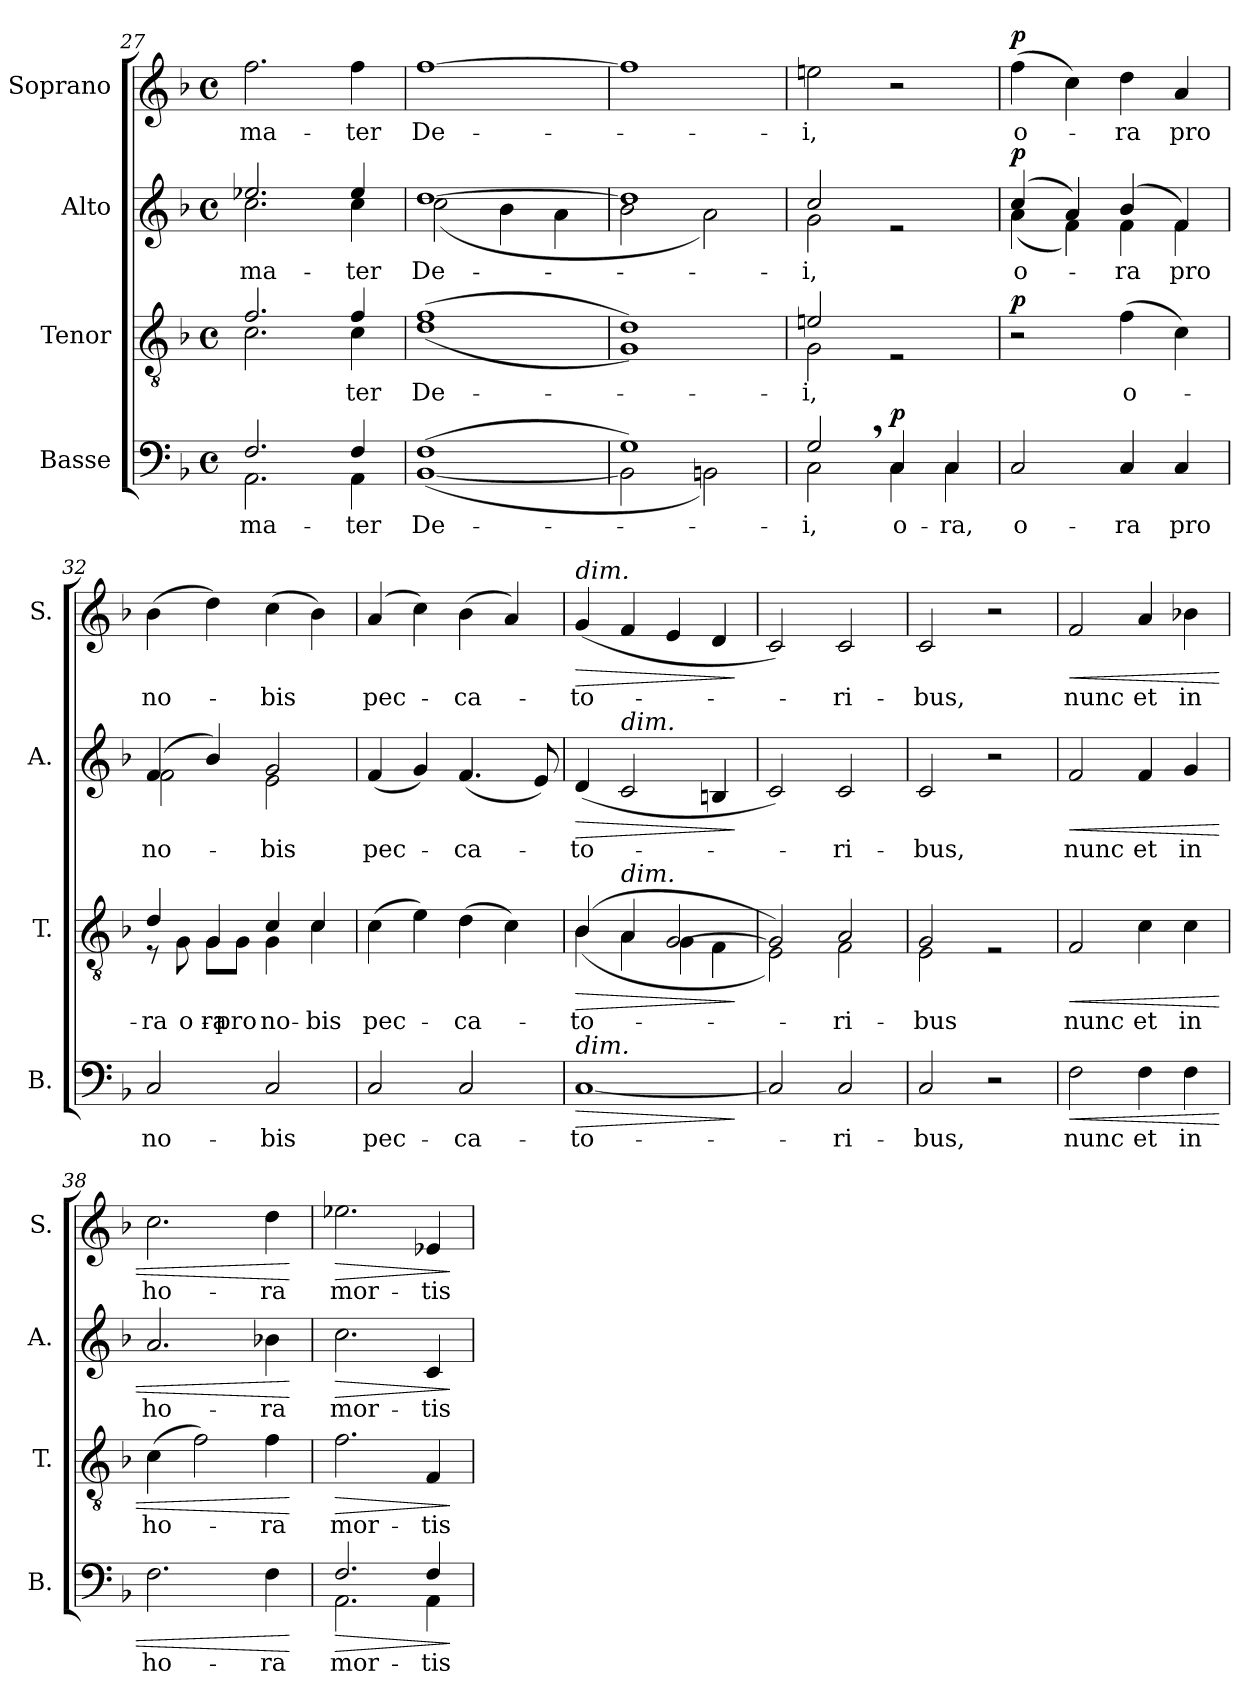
**kern	**text	**dynam	**kern	**text	**dynam	**kern	**text	**dynam	**kern	**text	**dynam
*part4	*part4	*part4	*part3	*part3	*part3	*part2	*part2	*part2	*part1	*part1	*part1
*staff4	*staff4	*staff4	*staff3	*staff3	*staff3	*staff2	*staff2	*staff2	*staff1	*staff1	*staff1
*I"Basse	*	*	*I"Tenor	*	*	*I"Alto	*	*	*I"Soprano	*	*
*I'B.	*	*	*I'T.	*	*	*I'A.	*	*	*I'S.	*	*
!!LO:LB:g=z
*clefF4	*	*	*clefGv2	*	*	*clefG2	*	*	*clefG2	*	*
*k[b-]	*	*	*k[b-]	*	*	*k[b-]	*	*	*k[b-]	*	*
*M4/4	*	*	*M4/4	*	*	*M4/4	*	*	*M4/4	*	*
*met(c)	*	*	*met(c)	*	*	*met(c)	*	*	*met(c)	*	*
=27	=27	=27	=27	=27	=27	=27	=27	=27	=27	=27	=27
*^	*	*	*^	*	*	*^	*	*	*	*	*
2.F/	2.AA\	ma-	.	2.f/	2.c\	.	.	2.ee-X/	2.cc\	ma-	.	2.ff\	ma-	.
4F/	4AA\	-ter	.	4f/	4c\	-ter	.	4ee-/	4cc\	-ter	.	4ff\	-ter	.
=28	=28	=28	=28	=28	=28	=28	=28	=28	=28	=28	=28	=28	=28	=28
(1F	([1BB-	De-	.	(1f	(1d	De-	.	[1dd	(2cc\	De-	.	[1ff	De-	.
.	.	.	.	.	.	.	.	.	4b-\	.	.	.	.	.
.	.	.	.	.	.	.	.	.	4a\	.	.	.	.	.
=29	=29	=29	=29	=29	=29	=29	=29	=29	=29	=29	=29	=29	=29	=29
1G)	2BB-\]	.	.	1d)	1G)	.	.	1dd]	2b-\	.	.	1ff]	.	.
.	2BBn\)	.	.	.	.	.	.	.	2a\)	.	.	.	.	.
=30	=30	=30	=30	=30	=30	=30	=30	=30	=30	=30	=30	=30	=30	=30
2G,/	2C\	-i,	.	2en/	2G\	-i,	.	2cc/	2g\	-i,	.	2een\	-i,	.
!	!	!	!LO:DY:a	!	!	!	!	!	!	!	!	!	!	!
4C/	4C\	o-	p	2rE	2ryy	.	.	2re	2ryy	.	.	2r	.	.
4C/	4C\	-ra,	.	.	.	.	.	.	.	.	.	.	.	.
*	*	*	*	*v	*v	*	*	*	*	*	*	*	*	*
=31	=31	=31	=31	=31	=31	=31	=31	=31	=31	=31	=31	=31	=31
!	!	!	!	!	!	!LO:DY:a	!	!	!	!LO:DY:a	!	!	!LO:DY:a
*v	*v	*	*	*	*	*	*	*	*	*	*	*	*
2C/	o-	.	2r	.	p	(4cc/	(4a\	o-	p	(4ff\	o-	p
.	.	.	.	.	.	4a/)	4f\)	.	.	4cc\)	.	.
4C/	-ra	.	(4f\	o-	.	(4b-/	4f\	-ra	.	4dd\	-ra	.
4C/	pro	.	4c\)	.	.	4f/)	4f\	pro	.	4a/	pro	.
=32	=32	=32	=32	=32	=32	=32	=32	=32	=32	=32	=32	=32
*	*	*	*^	*	*	*	*	*	*	*	*	*
2C/	no-	.	4d/	8r	-ra	.	(4f/	2f\	no-	.	(4b-\	no-	.
.	.	.	.	8G\	o-	.	.	.	.	.	.	.	.
.	.	.	4G/	8G\L	-ra	.	4b-/)	.	.	.	4dd\)	.	.
.	.	.	.	8G\J	pro	.	.	.	.	.	.	.	.
2C/	-bis	.	4c/	4G\	no-	.	2g/	2e\	-bis	.	(4cc\	-bis	.
.	.	.	4c/	4c\	-bis	.	.	.	.	.	4b-\)	.	.
*	*	*	*v	*v	*	*	*	*	*	*	*	*	*
*	*	*	*	*	*	*v	*v	*	*	*	*	*
=33	=33	=33	=33	=33	=33	=33	=33	=33	=33	=33	=33
2C/	pec-	.	(4c\	pec-	.	(4f/	pec-	.	(4a/	pec-	.
.	.	.	4e\)	.	.	4g/)	.	.	4cc\)	.	.
2C/	-ca-	.	(4d\	-ca-	.	(4.f/	-ca-	.	(4b-\	-ca-	.
.	.	.	4c\)	.	.	.	.	.	4a/)	.	.
.	.	.	.	.	.	8e/)	.	.	.	.	.
=34	=34	=34	=34	=34	=34	=34	=34	=34	=34	=34	=34
!	!	!	!	!	!	!	!	!	!LO:TX:a:i:t=dim.	!	!
!LO:TX:a:i:t=dim.	!	!	!	!	!	!	!	!	!	!	!
!	!	!LO:HP:b	!	!	!LO:HP:b	!	!	!LO:HP:b	!	!	!LO:HP:b
*	*	*	*^	*	*	*	*	*	*	*	*
[1C	-to-	>	(4B-/	(4B-\	-to-	>	(4d/	-to-	>	(4g/	-to-	>
!	!	!	!	!	!	!	!LO:TX:a:i:t=dim.	!	!	!	!	!
!	!	!	!LO:TX:a:i:t=dim.	!	!	!	!	!	!	!	!	!
.	.	.	4A/	4A\	.	.	2c/	.	.	4f/	.	.
.	.	.	[2G/	4G\	.	.	.	.	.	4e/	.	.
.	.	.	.	4F\	.	.	4Bn/	.	.	4d/	.	.
*	*	*	*v	*v	*	*	*	*	*	*	*	*
.	.	]	.	.	]	.	.	]	.	.	]
=35	=35	=35	=35	=35	=35	=35	=35	=35	=35	=35	=35
*	*	*	*^	*	*	*	*	*	*	*	*
2C/]	.	.	2G/])	2E\)	.	.	2c/)	.	.	2c/)	.	.
2C/	-ri-	.	2A/	2F\	-ri-	.	2c/	-ri-	.	2c/	-ri-	.
!!LO:PB:g=z
=36	=36	=36	=36	=36	=36	=36	=36	=36	=36	=36	=36	=36
2C/	-bus,	.	2G/	2E\	-bus	.	2c/	-bus,	.	2c/	-bus,	.
2r	.	.	2rE	2ryy	.	.	2r	.	.	2r	.	.
=37	=37	=37	=37	=37	=37	=37	=37	=37	=37	=37	=37	=37
!	!	!LO:HP:b	!	!	!	!LO:HP:b	!	!	!LO:HP:b	!	!	!LO:HP:b
*	*	*	*v	*v	*	*	*	*	*	*	*	*
2F\	nunc	<	2F/	nunc	<	2f/	nunc	<	2f/	nunc	<
4F\	et	.	4c\	et	.	4f/	et	.	4a/	et	.
4F\	in	.	4c\	in	.	4g/	in	.	4b-X\	in	.
=38	=38	=38	=38	=38	=38	=38	=38	=38	=38	=38	=38
2.F\	ho-	.	(4c\	ho-	.	2.a/	ho-	.	2.cc\	ho-	.
.	.	.	2f\)	.	.	.	.	.	.	.	.
4F\	-ra	.	4f\	-ra	.	4b-X\	-ra	.	4dd\	-ra	.
.	.	[	.	.	[	.	.	[	.	.	[
=39	=39	=39	=39	=39	=39	=39	=39	=39	=39	=39	=39
!	!	!LO:HP:b	!	!	!LO:HP:b	!	!	!LO:HP:b	!	!	!LO:HP:b
*^	*	*	*	*	*	*	*	*	*	*	*
2.F/	2.AA\	mor-	>	2.f\	mor-	>	2.cc\	mor-	>	2.ee-X\	mor-	>
4F/	4AA\	-tis	.	4F/	-tis	.	4c/	-tis	.	4e-X/	-tis	.
*v	*v	*	*	*	*	*	*	*	*	*	*	*
.	.	]	.	.	]	.	.	]	.	.	]
=	=	=	=	=	=	=	=	=	=	=	=
*-	*-	*-	*-	*-	*-	*-	*-	*-	*-	*-	*-
